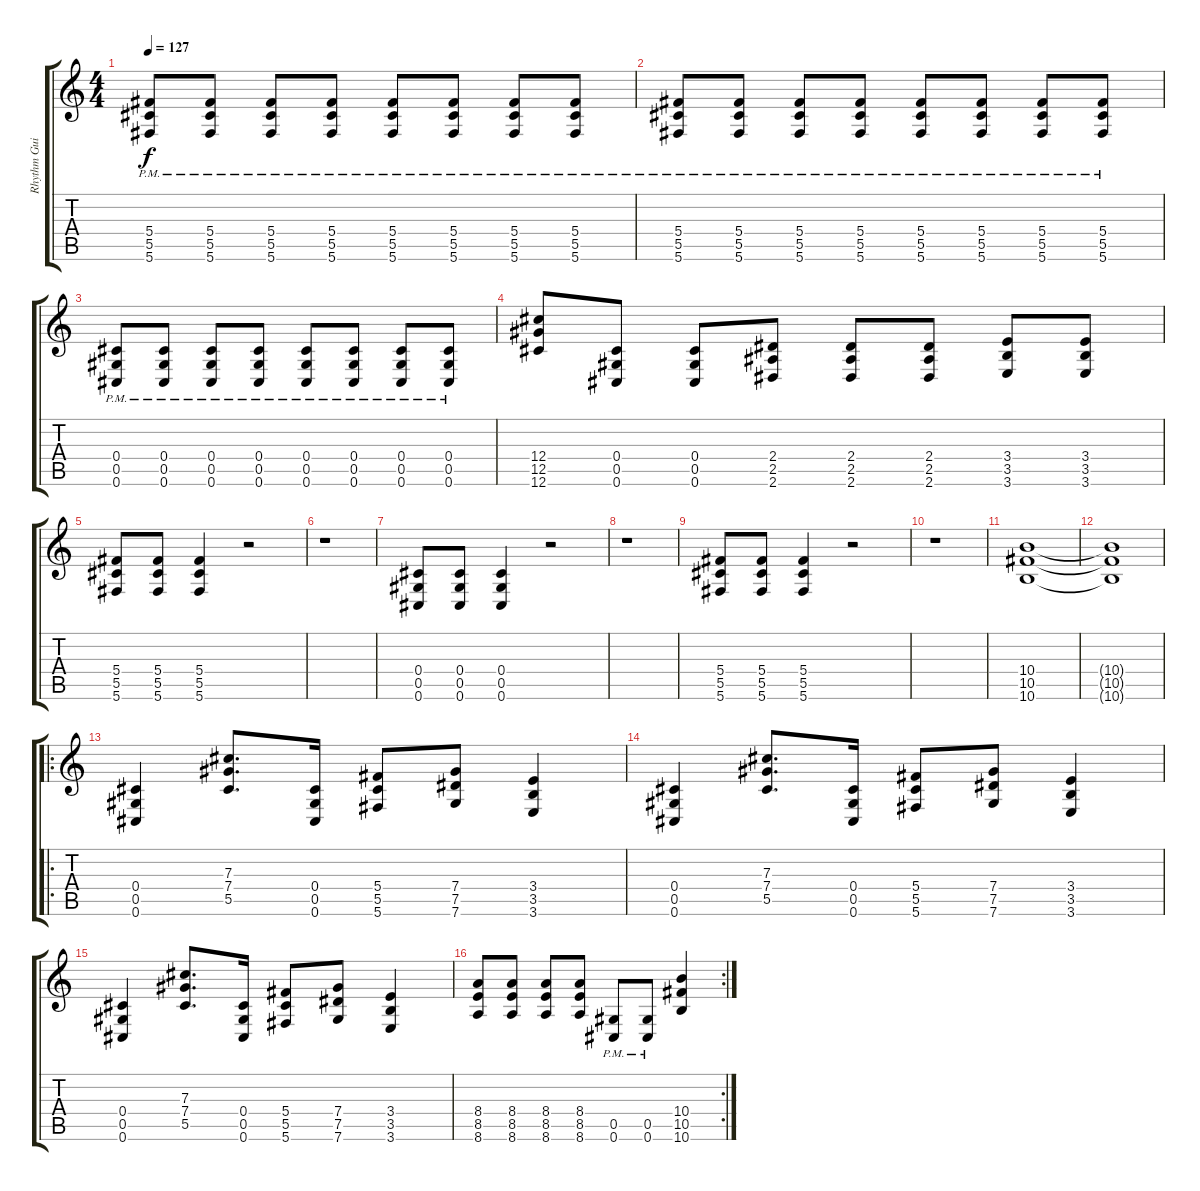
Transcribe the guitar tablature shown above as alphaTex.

\track ("Rhythm Guitar" "Rhythm Gui") {instrument overdrivenguitar}
\staff {score tabs}
\tuning (Eb4 Bb3 Gb3 Db3 Ab2 Db2) {hide}
\ts (4 4)
\tempo 127
\clef g2
\ks c
(5.4{pm} 5.5{pm} 5.6{pm}).8{dy f} (5.4{pm} 5.5{pm} 5.6{pm}).8 (5.4{pm} 5.5{pm} 5.6{pm}).8 (5.4{pm} 5.5{pm} 5.6{pm}).8 (5.4{pm} 5.5{pm} 5.6{pm}).8 (5.4{pm} 5.5{pm} 5.6{pm}).8 (5.4{pm} 5.5{pm} 5.6{pm}).8 (5.4{pm} 5.5{pm} 5.6{pm}).8 |
(5.4{pm} 5.5{pm} 5.6{pm}).8 (5.4{pm} 5.5{pm} 5.6{pm}).8 (5.4{pm} 5.5{pm} 5.6{pm}).8 (5.4{pm} 5.5{pm} 5.6{pm}).8 (5.4{pm} 5.5{pm} 5.6{pm}).8 (5.4{pm} 5.5{pm} 5.6{pm}).8 (5.4{pm} 5.5{pm} 5.6{pm}).8 (5.4{pm} 5.5{pm} 5.6{pm}).8 |
(0.4{pm} 0.5{pm} 0.6{pm}).8 (0.4{pm} 0.5{pm} 0.6{pm}).8 (0.4{pm} 0.5{pm} 0.6{pm}).8 (0.4{pm} 0.5{pm} 0.6{pm}).8 (0.4{pm} 0.5{pm} 0.6{pm}).8 (0.4{pm} 0.5{pm} 0.6{pm}).8 (0.4{pm} 0.5{pm} 0.6{pm}).8 (0.4{pm} 0.5{pm} 0.6{pm}).8 |
(12.4 12.5 12.6).8{volume 11} (0.4 0.5 0.6).8 (0.4 0.5 0.6).8 (2.4 2.5 2.6).8 (2.4 2.5 2.6).8 (2.4 2.5 2.6).8 (3.4 3.5 3.6).8 (3.4 3.5 3.6).8 |
(5.4 5.5 5.6).8 (5.4 5.5 5.6).8 (5.4 5.5 5.6).4 r.2 |
r.1 |
(0.4 0.5 0.6).8 (0.4 0.5 0.6).8 (0.4 0.5 0.6).4 r.2 |
r.1 |
(5.4 5.5 5.6).8 (5.4 5.5 5.6).8 (5.4 5.5 5.6).4 r.2 |
r.1 |
(10.4 10.5 10.6).1 |
(10.4{t} 10.5{t} 10.6{t}).1 |
\ro
(0.4 0.5 0.6).4 (7.3 7.4 5.5).8{d} (0.4 0.5 0.6).16 (5.4 5.5 5.6).8 (7.4 7.5 7.6).8 (3.4 3.5 3.6).4 |
(0.4 0.5 0.6).4 (7.3 7.4 5.5).8{d} (0.4 0.5 0.6).16 (5.4 5.5 5.6).8 (7.4 7.5 7.6).8 (3.4 3.5 3.6).4 |
(0.4 0.5 0.6).4 (7.3 7.4 5.5).8{d} (0.4 0.5 0.6).16 (5.4 5.5 5.6).8 (7.4 7.5 7.6).8 (3.4 3.5 3.6).4 |
\rc 2
(8.4 8.5 8.6).8 (8.4 8.5 8.6).8 (8.4 8.5 8.6).8 (8.4 8.5 8.6).8 (0.5{pm} 0.6{pm}).8 (0.5{pm} 0.6{pm}).8 (10.4 10.5 10.6).4
